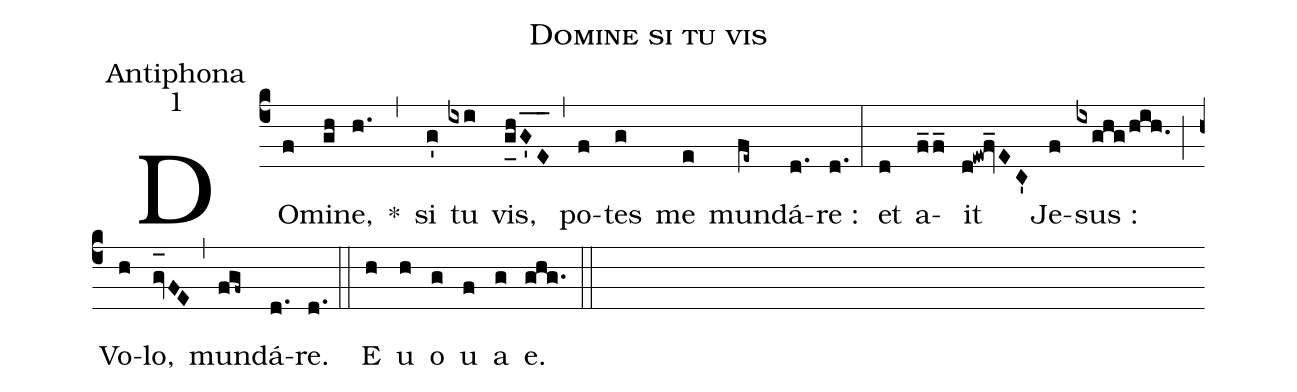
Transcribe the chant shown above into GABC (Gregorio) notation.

name:Domine si tu vis;
office-part:Antiphona;
mode:1;
%%
(c4) DO(f)mi(gh)ne,(h.) *(,) si(g') tu(ixi) vis,(g_[uh:l]hG'_[oh:h]E_[oh:h]) (,) po(f)tes(g) me(e) mun(fe~)dá(d.)re :(d.) (:) et(d) a(f_2f_)it(d!ew!fv_EC') Je(f)sus :(ixghg/hih.) (;) Vo(h)lo,(gv_[oh:h]FE) (,) mun(fgf~)dá(d.)re.(d.) (::) <eu>E(h) u(h) o(g) u(f) a(g) e.</eu>(ghg.) (::)
